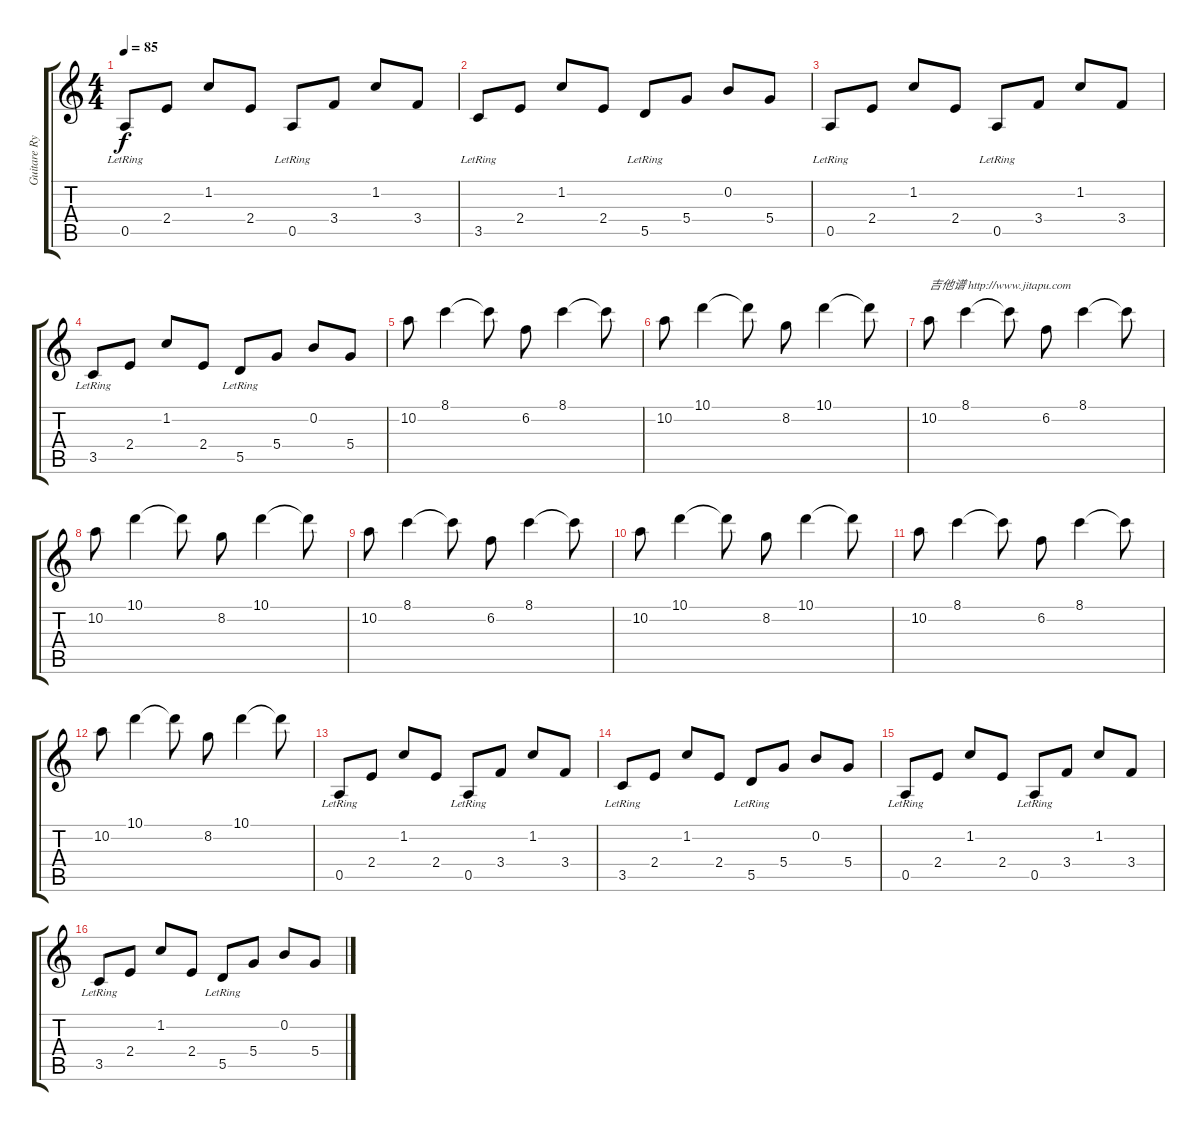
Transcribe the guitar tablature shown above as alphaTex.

\track ("Guitare Rythm" "Guitare Ry") {instrument acousticguitarsteel}
\staff {score tabs}
\tuning (E4 B3 G3 D3 A2 E2) {hide}
\ts (4 4)
\tempo 85
\clef g2
\ks c
0.5{lr}.8{dy f} 2.4.8 1.2.8 2.4.8 0.5{lr}.8 3.4.8 1.2.8 3.4.8 |
3.5{lr}.8 2.4.8 1.2.8 2.4.8 5.5{lr}.8 5.4.8 0.2.8 5.4.8 |
0.5{lr}.8 2.4.8 1.2.8 2.4.8 0.5{lr}.8 3.4.8 1.2.8 3.4.8 |
3.5{lr}.8 2.4.8 1.2.8 2.4.8 5.5{lr}.8 5.4.8 0.2.8 5.4.8 |
10.2.8 8.1.4 8.1{t}.8 6.2.8 8.1.4 8.1{t}.8 |
10.2.8 10.1.4 10.1{t}.8 8.2.8 10.1.4 10.1{t}.8 |
10.2.8{txt "吉他谱 http://www.jitapu.com"} 8.1.4 8.1{t}.8 6.2.8 8.1.4 8.1{t}.8 |
10.2.8 10.1.4 10.1{t}.8 8.2.8 10.1.4 10.1{t}.8 |
10.2.8 8.1.4 8.1{t}.8 6.2.8 8.1.4 8.1{t}.8 |
10.2.8 10.1.4 10.1{t}.8 8.2.8 10.1.4 10.1{t}.8 |
10.2.8 8.1.4 8.1{t}.8 6.2.8 8.1.4 8.1{t}.8 |
10.2.8 10.1.4 10.1{t}.8 8.2.8 10.1.4 10.1{t}.8 |
0.5{lr}.8 2.4.8 1.2.8 2.4.8 0.5{lr}.8 3.4.8 1.2.8 3.4.8 |
3.5{lr}.8 2.4.8 1.2.8 2.4.8 5.5{lr}.8 5.4.8 0.2.8 5.4.8 |
0.5{lr}.8 2.4.8 1.2.8 2.4.8 0.5{lr}.8 3.4.8 1.2.8 3.4.8 |
3.5{lr}.8 2.4.8 1.2.8 2.4.8 5.5{lr}.8 5.4.8 0.2.8 5.4.8
